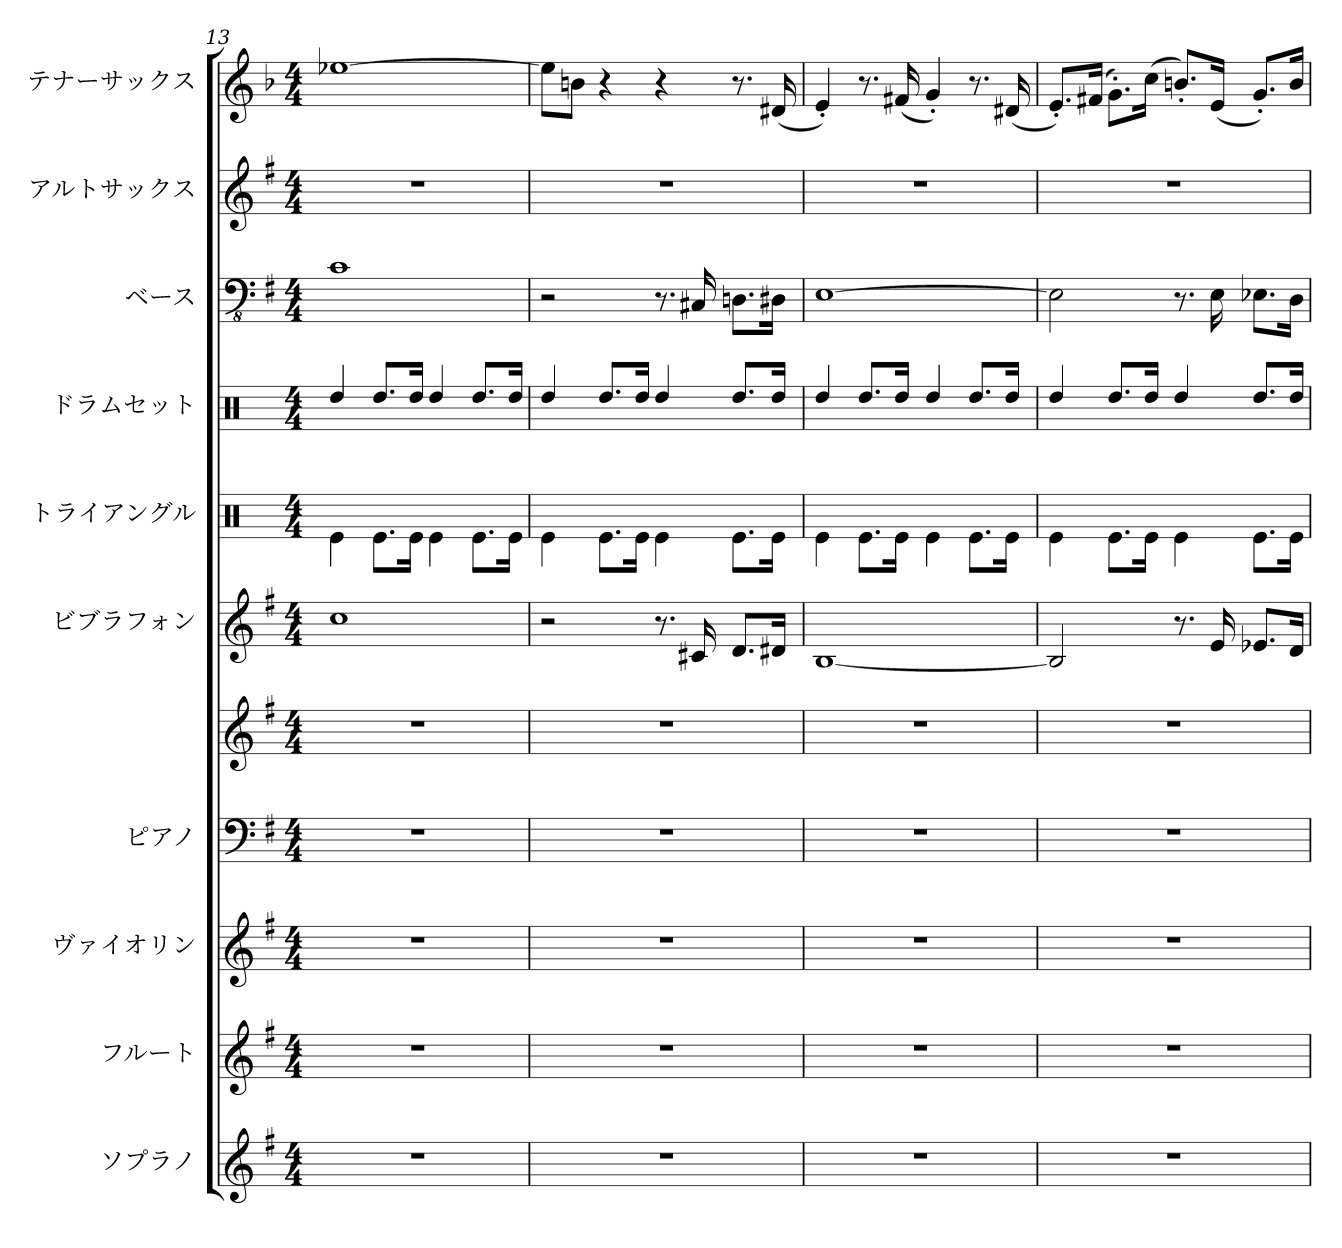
**kern	**kern	**kern	**kern	**kern	**kern	**kern	**kern	**kern	**kern	**kern
*part10	*part9	*part8	*part7	*part7	*part6	*part5	*part4	*part3	*part2	*part1
*staff11	*staff10	*staff9	*staff8	*staff7	*staff6	*staff5	*staff4	*staff3	*staff2	*staff1
*I"ソプラノ	*I"フルート	*I"ヴァイオリン	*I"ピアノ	*	*I"ビブラフォン	*I"トライアングル	*I"ドラムセット	*I"ベース	*I"アルトサックス	*I"テナーサックス
*clefG2	*clefG2	*clefG2	*clefF4	*clefG2	*clefG2	*clefX	*clefX	*clefFv4	*clefG2	*clefG2
*	*	*	*	*	*	*	*	*	*ITrd5c9	*ITrd8c14
*k[f#]	*k[f#]	*k[f#]	*k[f#]	*k[f#]	*k[f#]	*k[]	*k[]	*k[f#]	*k[b-e-]	*k[b-]
*M4/4	*M4/4	*M4/4	*M4/4	*M4/4	*M4/4	*M4/4	*M4/4	*M4/4	*M4/4	*M4/4
=13	=13	=13	=13	=13	=13	=13	=13	=13	=13	=13
1r	1r	1r	1r	1r	1cc	4Re\	4Rdd/	1C	1r	[1e-X
.	.	.	.	.	.	8.Re\L	8.Rdd/L	.	.	.
.	.	.	.	.	.	16Re\Jk	16Rdd/Jk	.	.	.
.	.	.	.	.	.	4Re\	4Rdd/	.	.	.
.	.	.	.	.	.	8.Re\L	8.Rdd/L	.	.	.
.	.	.	.	.	.	16Re\Jk	16Rdd/Jk	.	.	.
!!LO:PB:g=z
=14	=14	=14	=14	=14	=14	=14	=14	=14	=14	=14
1r	1r	1r	1r	1r	2r	4Re\	4Rdd/	2r	1r	8e-\L]
.	.	.	.	.	.	.	.	.	.	8Bn\J
.	.	.	.	.	.	8.Re\L	8.Rdd/L	.	.	4r
.	.	.	.	.	.	16Re\Jk	16Rdd/Jk	.	.	.
.	.	.	.	.	8.r	4Re\	4Rdd/	8.r	.	4r
.	.	.	.	.	16c#X/	.	.	16CC#X/	.	.
.	.	.	.	.	8.d/L	8.Re\L	8.Rdd/L	8.DDn\L	.	8.r
.	.	.	.	.	16d#X/Jk	16Re\Jk	16Rdd/Jk	16DD#X\Jk	.	(>16D#X/
=15	=15	=15	=15	=15	=15	=15	=15	=15	=15	=15
1r	1r	1r	1r	1r	[1B	4Re\	4Rdd/	[1EE	1r	4E'/)
.	.	.	.	.	.	8.Re\L	8.Rdd/L	.	.	8.r
.	.	.	.	.	.	16Re\Jk	16Rdd/Jk	.	.	(>16F#X/
.	.	.	.	.	.	4Re\	4Rdd/	.	.	4G'/)
.	.	.	.	.	.	8.Re\L	8.Rdd/L	.	.	8.r
.	.	.	.	.	.	16Re\Jk	16Rdd/Jk	.	.	(>16D#X/
=16	=16	=16	=16	=16	=16	=16	=16	=16	=16	=16
1r	1r	1r	1r	1r	2B/]	4Re\	4Rdd/	2EE\]	1r	8.E'/L)
.	.	.	.	.	.	.	.	.	.	(>16F#X/Jk
.	.	.	.	.	.	8.Re\L	8.Rdd/L	.	.	8.G'\L)
.	.	.	.	.	.	16Re\Jk	16Rdd/Jk	.	.	(>16c\Jk
.	.	.	.	.	8.r	4Re\	4Rdd/	8.r	.	8.Bn'/L)
.	.	.	.	.	16e/	.	.	16EE\	.	(>16E/Jk
.	.	.	.	.	8.e-X/L	8.Re\L	8.Rdd/L	8.EE-X\L	.	8.G'/L)
.	.	.	.	.	16d/Jk	16Re\Jk	16Rdd/Jk	16DD\Jk	.	16B/Jk
=	=	=	=	=	=	=	=	=	=	=
*-	*-	*-	*-	*-	*-	*-	*-	*-	*-	*-
